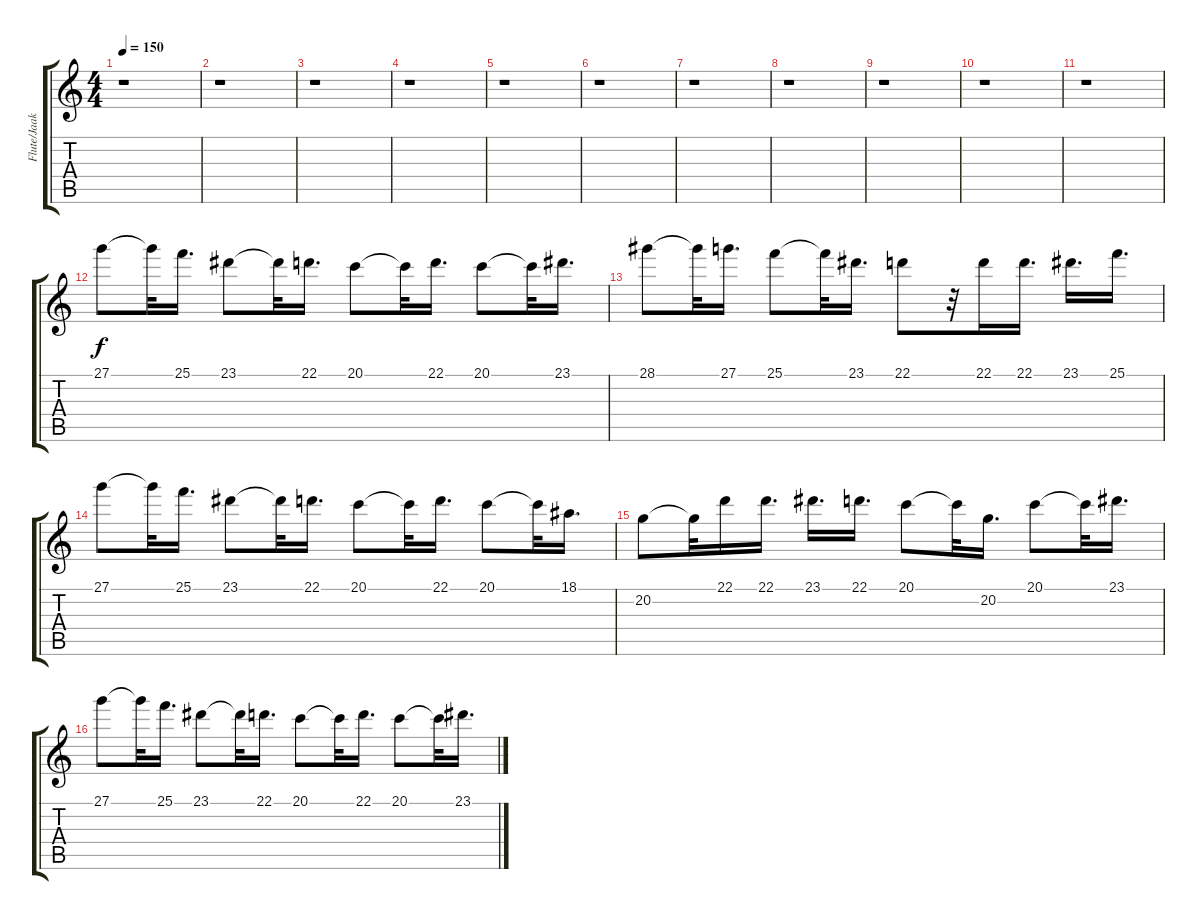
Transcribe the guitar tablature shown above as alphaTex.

\track ("Flute/Jaakko" "Flute/Jaak") {instrument piccolo}
\staff {score tabs}
\tuning (E4 B3 G3 D3 A2 E2) {hide}
\ts (4 4)
\tempo 150
\clef g2
\ks c
r.1{dy f} |
r.1 |
r.1 |
r.1 |
r.1 |
r.1 |
r.1 |
r.1 |
r.1 |
r.1 |
r.1 |
27.1.8 27.1{t}.32 25.1.16{d} 23.1.8 23.1{t}.32 22.1.16{d} 20.1.8 20.1{t}.32 22.1.16{d} 20.1.8 20.1{t}.32 23.1.16{d} |
28.1.8 28.1{t}.32 27.1.16{d} 25.1.8 25.1{t}.32 23.1.16{d} 22.1.8 r.32 22.1.16 22.1.16{d} 23.1.16{d} 25.1.16{d} |
27.1.8 27.1{t}.32 25.1.16{d} 23.1.8 23.1{t}.32 22.1.16{d} 20.1.8 20.1{t}.32 22.1.16{d} 20.1.8 20.1{t}.32 18.1.16{d} |
20.2.8 20.2{t}.32 22.1.16 22.1.16{d} 23.1.16{d} 22.1.16{d} 20.1.8 20.1{t}.32 20.2.16{d} 20.1.8 20.1{t}.32 23.1.16{d} |
27.1.8 27.1{t}.32 25.1.16{d} 23.1.8 23.1{t}.32 22.1.16{d} 20.1.8 20.1{t}.32 22.1.16{d} 20.1.8 20.1{t}.32 23.1.16{d}
